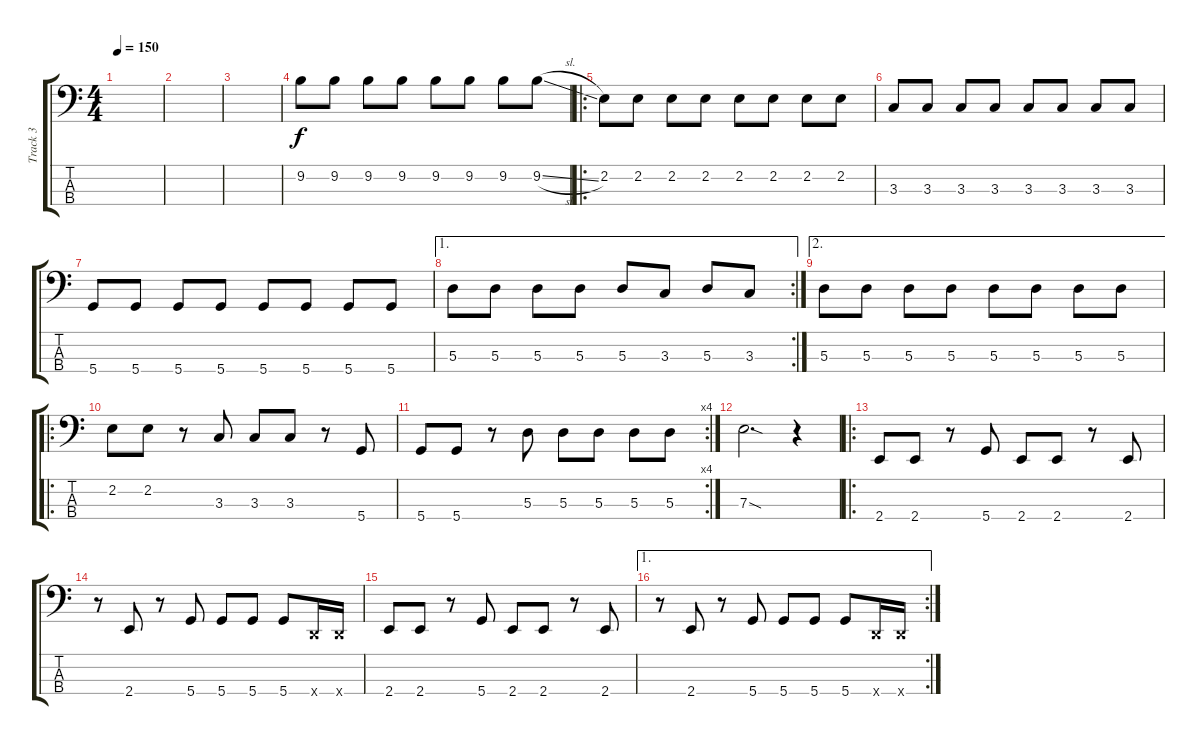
\track ("Track 3" "Track 3") {instrument electricbassfinger}
\staff {score tabs}
\tuning (G2 D2 A1 D1) {hide}
\ts (4 4)
\tempo 150
\clef f4
\ks c
|
|
|
9.2.8 9.2.8 9.2.8 9.2.8 9.2.8 9.2.8 9.2.8 9.2{sl}.8 |
\ro
2.2.8 2.2.8 2.2.8 2.2.8 2.2.8 2.2.8 2.2.8 2.2.8 |
3.3.8 3.3.8 3.3.8 3.3.8 3.3.8 3.3.8 3.3.8 3.3.8 |
5.4.8 5.4.8 5.4.8 5.4.8 5.4.8 5.4.8 5.4.8 5.4.8 |
\ae 1
\rc 2
5.3.8 5.3.8 5.3.8 5.3.8 5.3.8 3.3.8 5.3.8 3.3.8 |
\ae 2
5.3.8 5.3.8 5.3.8 5.3.8 5.3.8 5.3.8 5.3.8 5.3.8 |
\ro
2.2.8 2.2.8 r.8 3.3.8 3.3.8 3.3.8 r.8 5.4.8 |
\rc 4
5.4.8 5.4.8 r.8 5.3.8 5.3.8 5.3.8 5.3.8 5.3.8 |
7.3{sod}.2{d} r.4 |
\ro
2.4.8 2.4.8 r.8 5.4.8 2.4.8 2.4.8 r.8 2.4.8 |
r.8 2.4.8 r.8 5.4.8 5.4.8 5.4.8 5.4.8 0.4{x}.16 0.4{x}.16 |
2.4.8 2.4.8 r.8 5.4.8 2.4.8 2.4.8 r.8 2.4.8 |
\ae 1
\rc 2
r.8 2.4.8 r.8 5.4.8 5.4.8 5.4.8 5.4.8 0.4{x}.16 0.4{x}.16
